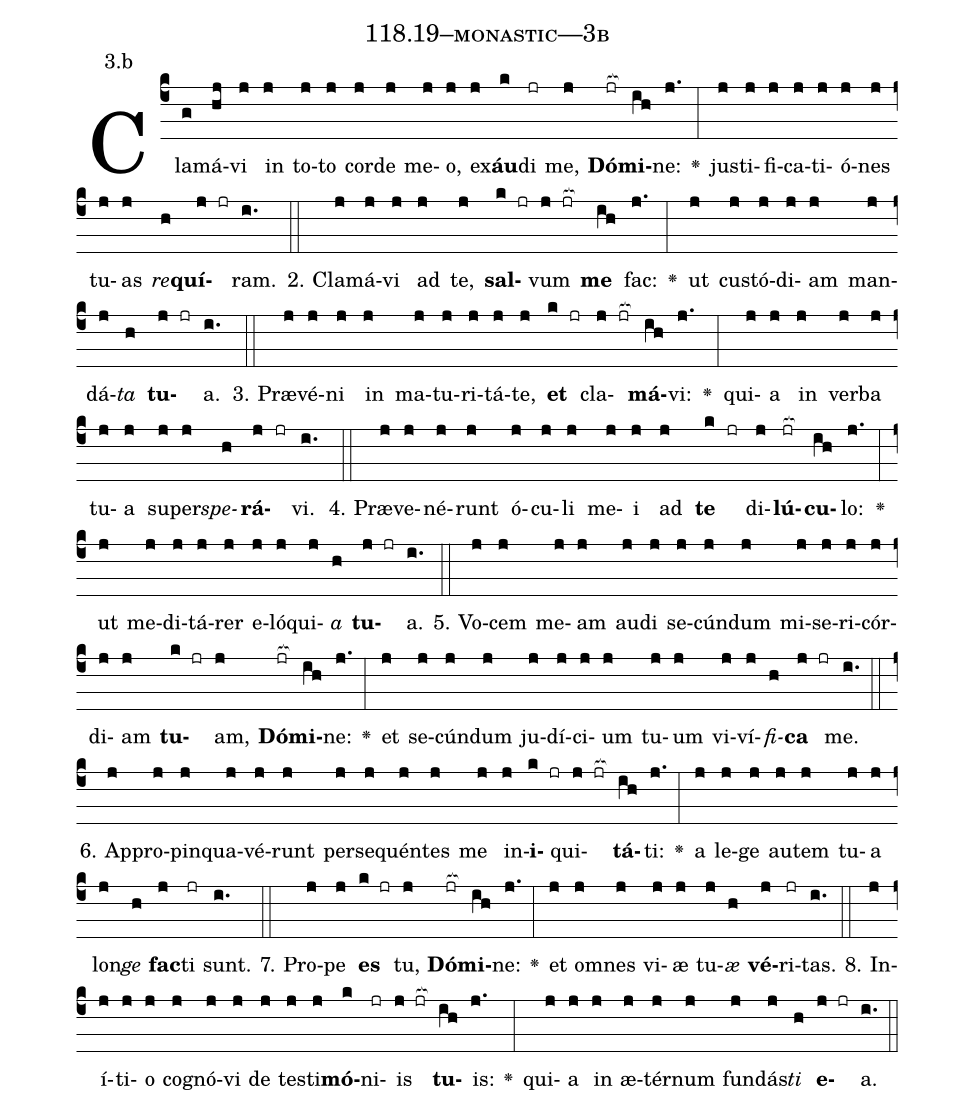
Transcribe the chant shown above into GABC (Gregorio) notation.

name: 118.19--monastic---3b;
annotation: 3.b;
%%
(c4)Cla(g)má(hj)vi(j) in(j) to(j)to(j) cor(j)de(j) me(j)o,(j) ex(j)<b>áu</b>(k)di(jr) me,(j) <b>Dó</b>(jr[ocb:1{])<b>mi</b>(ih[ocb:0}])ne:(j.) <v>\greheightstar</v>(:) jus(j)ti(j)fi(j)ca(j)ti(j)ó(j)nes(j) tu(j)as(j) <i>re</i>(h)<b>quí</b>(j jr)ram.(i.) (::)
2. Cla(j)má(j)vi(j) ad(j) te,(j) <b>sal</b>(k jr)vum(j jr[ocb:1{]) <b>me</b>(ih[ocb:0}]) fac:(j.) <v>\greheightstar</v>(:) ut(j) cus(j)tó(j)di(j)am(j) man(j)dá(j)<i>ta</i>(h) <b>tu</b>(j jr)a.(i.) (::)
3. Præ(j)vé(j)ni(j) in(j) ma(j)tu(j)ri(j)tá(j)te,(j) <b>et</b>(k jr) cla(j jr[ocb:1{])<b>má</b>(ih[ocb:0}])vi:(j.) <v>\greheightstar</v>(:) qui(j)a(j) in(j) ver(j)ba(j) tu(j)a(j) su(j)per(j)<i>spe</i>(h)<b>rá</b>(j jr)vi.(i.) (::)
4. Præ(j)ve(j)né(j)runt(j) ó(j)cu(j)li(j) me(j)i(j) ad(j) <b>te</b>(k jr) di(j)<b>lú</b>(jr[ocb:1{])<b>cu</b>(ih[ocb:0}])lo:(j.) <v>\greheightstar</v>(:) ut(j) me(j)di(j)tá(j)rer(j) e(j)ló(j)qui(j)<i>a</i>(h) <b>tu</b>(j jr)a.(i.) (::)
5. Vo(j)cem(j) me(j)am(j) au(j)di(j) se(j)cún(j)dum(j) mi(j)se(j)ri(j)cór(j)di(j)am(j) <b>tu</b>(k jr)am,(j) <b>Dó</b>(jr[ocb:1{])<b>mi</b>(ih[ocb:0}])ne:(j.) <v>\greheightstar</v>(:) et(j) se(j)cún(j)dum(j) ju(j)dí(j)ci(j)um(j) tu(j)um(j) vi(j)ví(j)<i>fi</i>(h)<b>ca</b>(j jr) me.(i.) (::)
6. Ap(j)pro(j)pin(j)qua(j)vé(j)runt(j) per(j)se(j)quén(j)tes(j) me(j) in(j)<b>i</b>(k jr)qui(j jr[ocb:1{])<b>tá</b>(ih[ocb:0}])ti:(j.) <v>\greheightstar</v>(:) a(j) le(j)ge(j) au(j)tem(j) tu(j)a(j) lon(j)<i>ge</i>(h) <b>fac</b>(j)ti(jr) sunt.(i.) (::)
7. Pro(j)pe(j) <b>es</b>(k jr) tu,(j) <b>Dó</b>(jr[ocb:1{])<b>mi</b>(ih[ocb:0}])ne:(j.) <v>\greheightstar</v>(:) et(j) om(j)nes(j) vi(j)æ(j) tu(j)<i>æ</i>(h) <b>vé</b>(j)ri(jr)tas.(i.) (::)
8. In(j)í(j)ti(j)o(j) co(j)gnó(j)vi(j) de(j) tes(j)ti(j)<b>mó</b>(k)ni(jr)is(j jr[ocb:1{]) <b>tu</b>(ih[ocb:0}])is:(j.) <v>\greheightstar</v>(:) qui(j)a(j) in(j) æ(j)tér(j)num(j) fun(j)dás(j)<i>ti</i>(h) <b>e</b>(j jr)a.(i.) (::)
